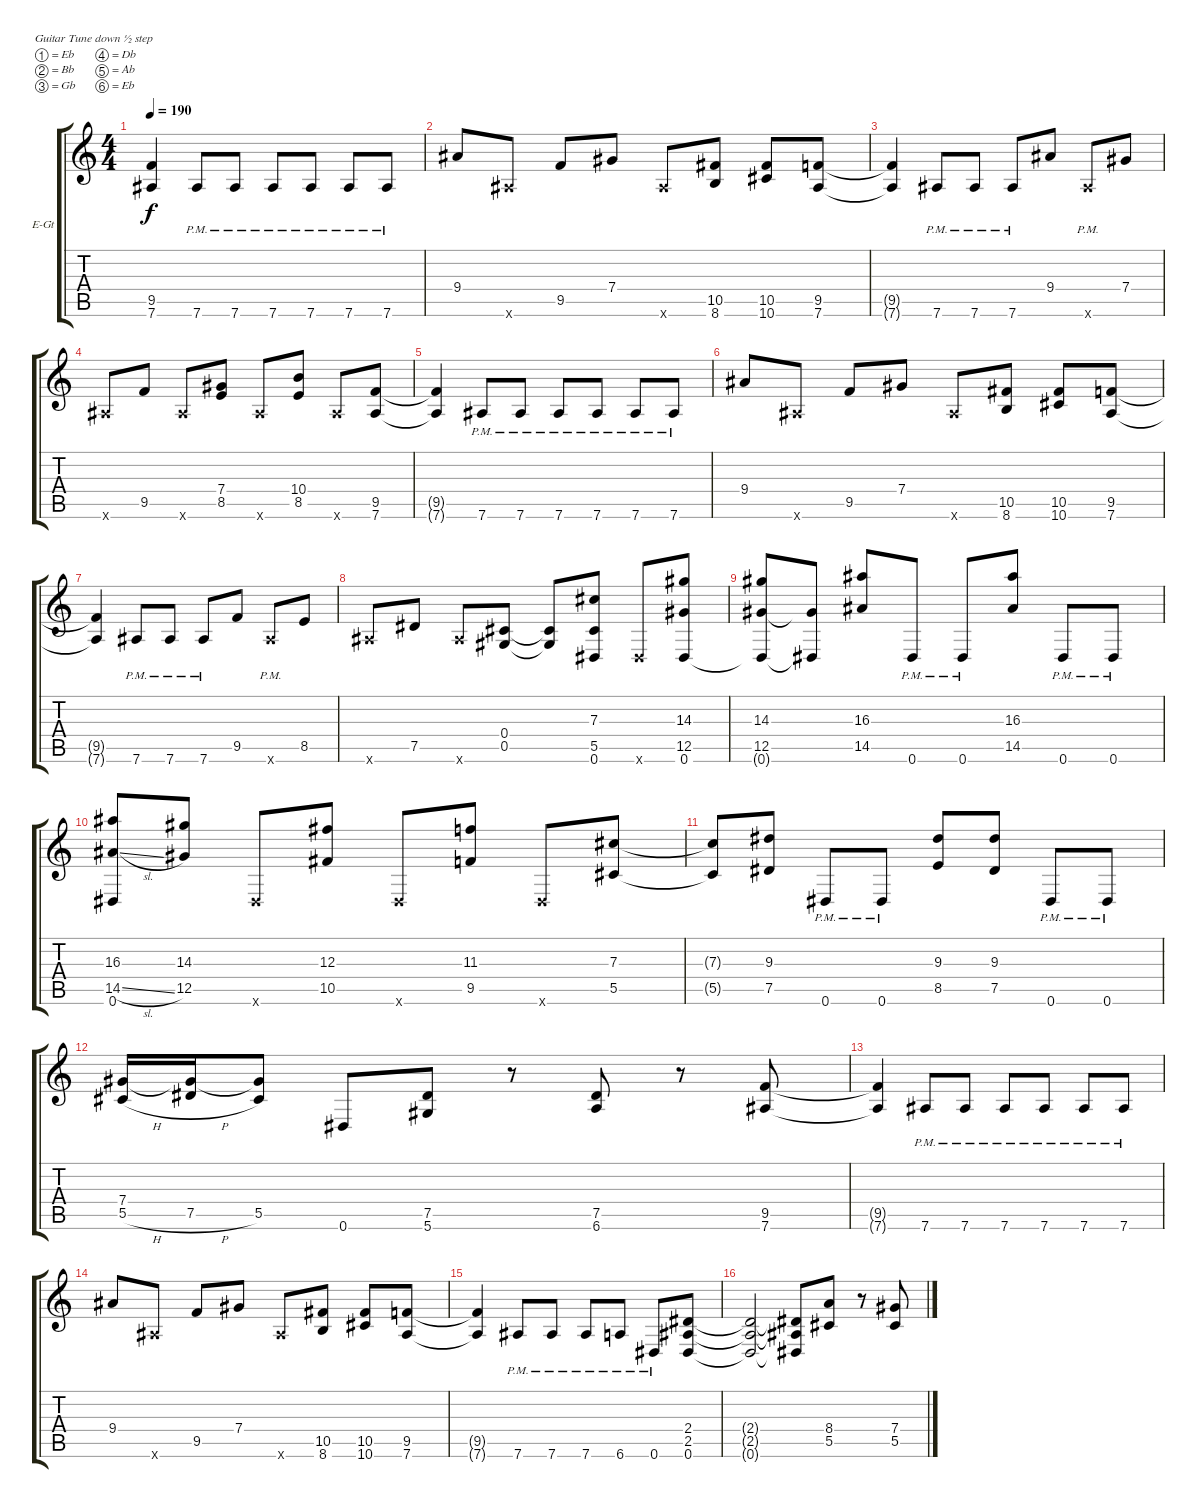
\bracketExtendMode groupsimilarinstruments
\firstSystemTrackNameOrientation horizontal
\otherSystemsTrackNameOrientation horizontal
\track ("Electric Guitar 2" "E-Gt") {instrument distortionguitar}
\staff {score tabs}
\tuning (Eb4 Bb3 Gb3 Db3 Ab2 Eb2)
\ts (4 4)
\tempo 190
\clef g2
\ks c
(9.5 7.6).4{dy f} 7.6{pm}.8 7.6{pm}.8 7.6{pm}.8 7.6{pm}.8 7.6{pm}.8 7.6{pm}.8 |
9.4.8 7.6{x}.8 9.5.8 7.4.8 7.6{x}.8 (10.5 8.6).8 (10.5 10.6).8 (7.6 9.5).8 |
(9.5{t} 7.6{t}).4 7.6{pm}.8 7.6{pm}.8 7.6{pm}.8 9.4.8 7.6{pm x}.8 7.4.8 |
7.6{x}.8 9.5.8 7.6{x}.8 (8.5 7.4).8 7.6{x}.8 (8.5 10.4).8 7.6{x}.8 (7.6 9.5).8 |
(9.5{t} 7.6{t}).4 7.6{pm}.8 7.6{pm}.8 7.6{pm}.8 7.6{pm}.8 7.6{pm}.8 7.6{pm}.8 |
9.4.8 7.6{x}.8 9.5.8 7.4.8 7.6{x}.8 (10.5 8.6).8 (10.5 10.6).8 (7.6 9.5).8 |
(9.5{t} 7.6{t}).4 7.6{pm}.8 7.6{pm}.8 7.6{pm}.8 9.5.8 7.6{pm x}.8 8.5.8 |
7.6{x}.8 7.5.8 7.6{x}.8 (0.5 0.4).8 (0.4{t} 0.5{t}).8 (0.6 5.5 7.3).8 0.6{x}.8 (12.5 0.6 14.3).8 |
(0.6{t} 12.5 14.3).8 (12.5{t} 0.6{t}).8 (14.5 16.3).8 0.6{pm}.8 0.6{pm}.8 (14.5 16.3).8 0.6{pm}.8 0.6{pm}.8 |
(0.6 14.5{sl} 16.3).8 (12.5 14.3).8 0.6{x}.8 (10.5 12.3).8 0.6{x}.8 (9.5 11.3).8 0.6{x}.8 (5.5 7.3).8 |
(5.5{t} 7.3{t}).8 (7.5 9.3).8 0.6{pm}.8 0.6{pm}.8 (8.5 9.3).8 (7.5 9.3).8 0.6{pm}.8 0.6{pm}.8 |
(5.5{h} 7.4).16 (7.5{h} 7.4{t}).16 (5.5 7.4{t}).8 0.6.8 (5.6 7.5).8 r.8 (6.6 7.5).8 r.8 (7.6 9.5).8 |
(9.5{t} 7.6{t}).4 7.6{pm}.8 7.6{pm}.8 7.6{pm}.8 7.6{pm}.8 7.6{pm}.8 7.6{pm}.8 |
9.4.8 7.6{x}.8 9.5.8 7.4.8 7.6{x}.8 (10.5 8.6).8 (10.5 10.6).8 (7.6 9.5).8 |
(9.5{t} 7.6{t}).4 7.6{pm}.8 7.6{pm}.8 7.6{pm}.8 6.6{pm}.8 0.6{pm}.8 (2.5 2.4 0.6).8 |
(0.6{t} 2.5{t} 2.4{t}).2 (2.4{t} 2.5{t} 0.6{t}).8 (5.5 8.4).8 r.8 (5.5 7.4).8
